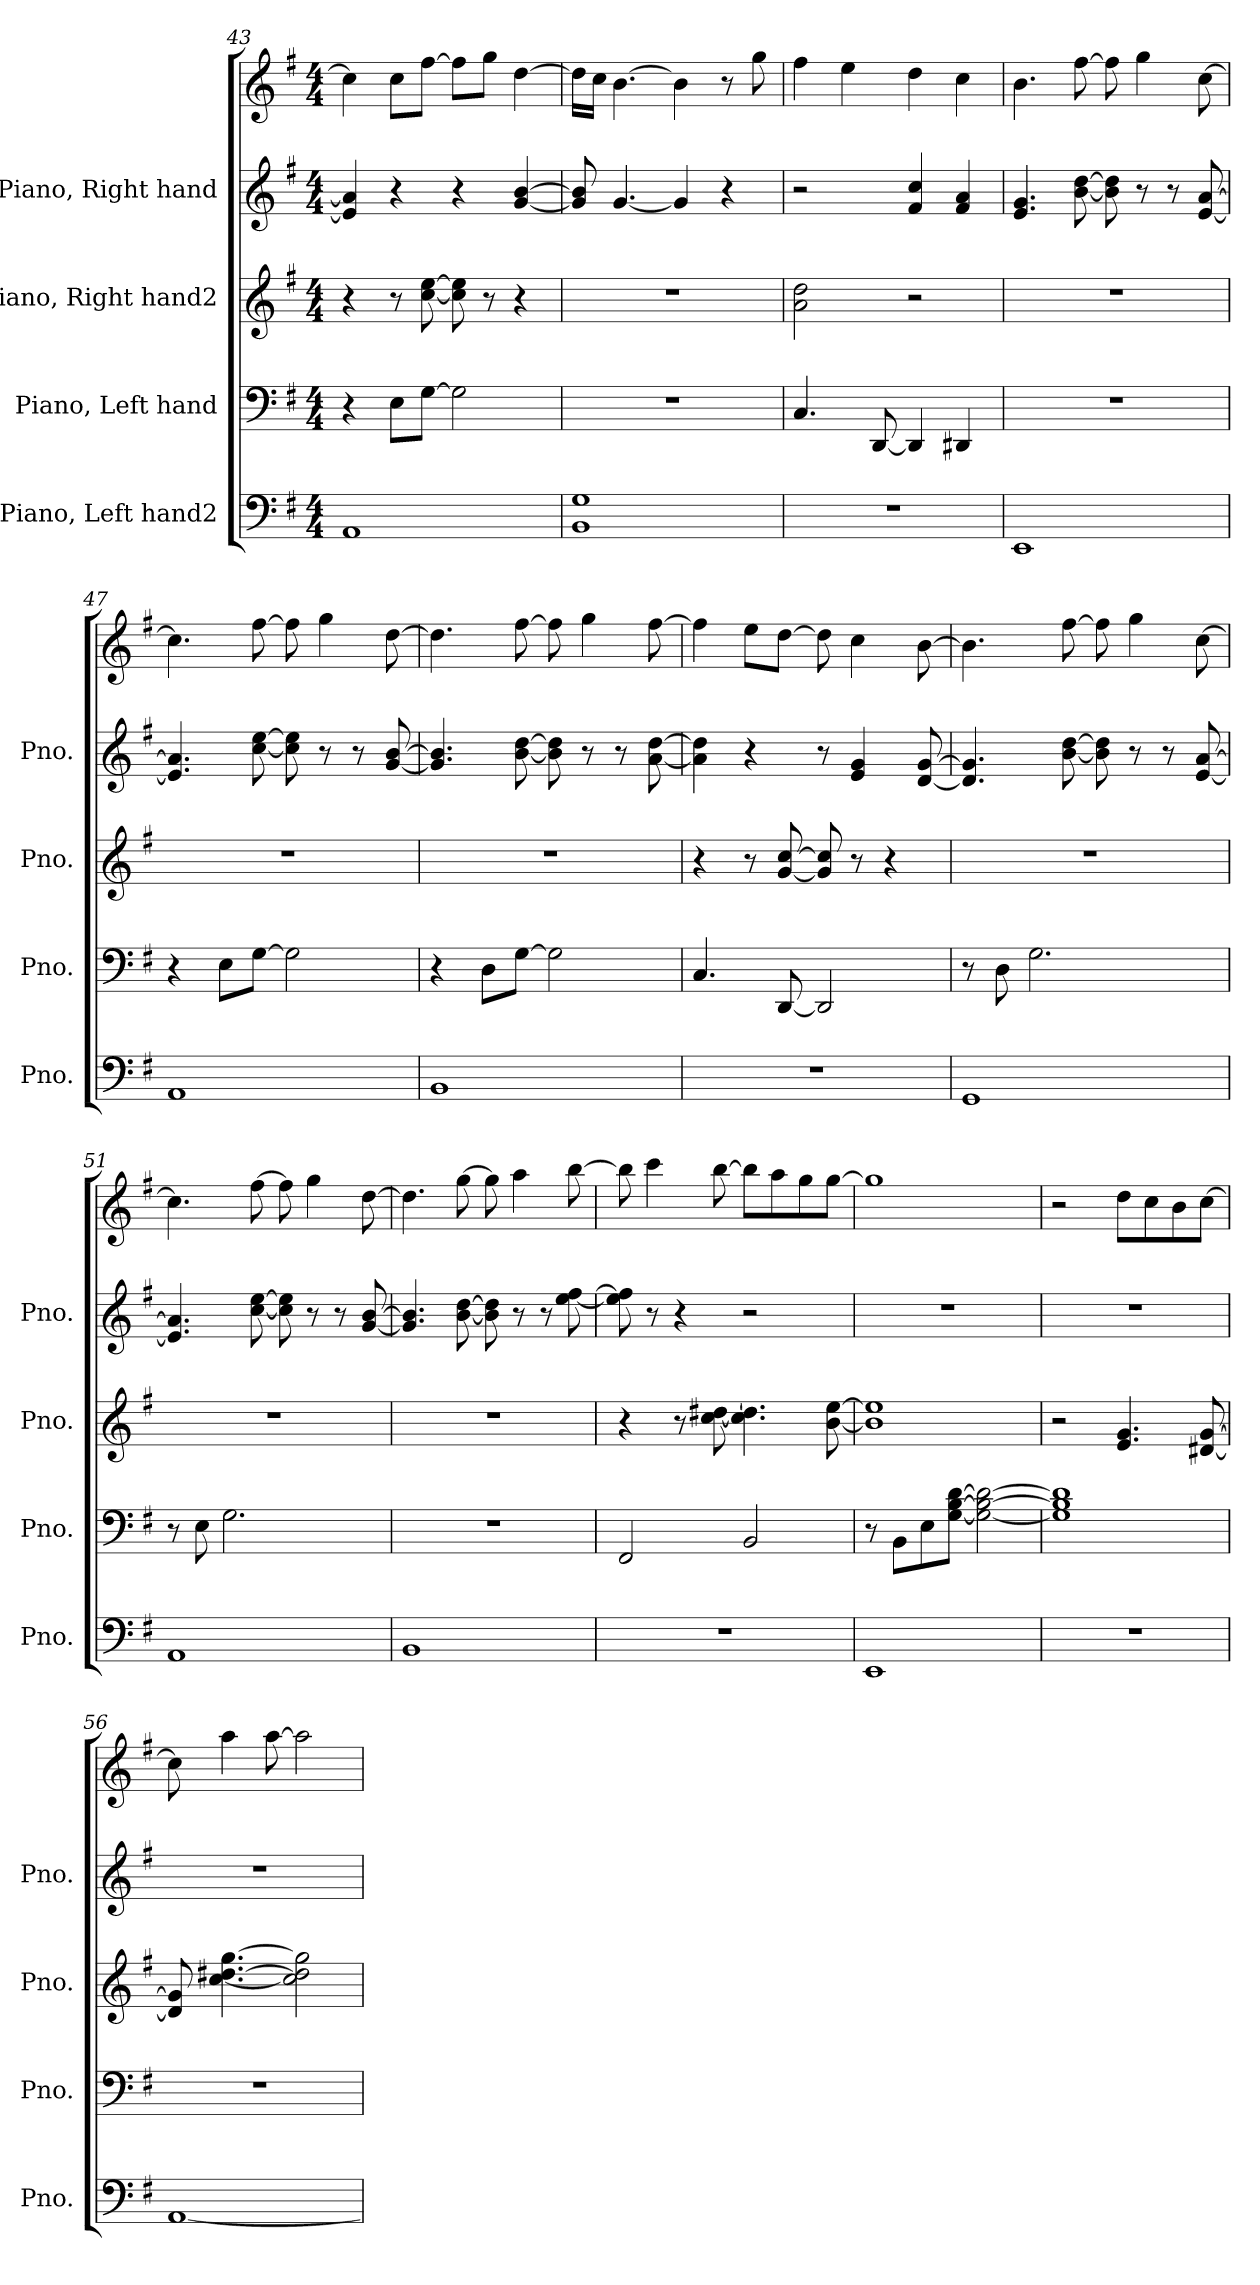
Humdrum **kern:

**kern	**kern	**kern	**kern	**kern
*part4	*part3	*part2	*part1	*part1
*staff5	*staff4	*staff3	*staff2	*staff1
*I"Piano, Left hand2	*I"Piano, Left hand	*I"Piano, Right hand2	*I"Piano, Right hand	*
*I'Pno.	*I'Pno.	*I'Pno.	*I'Pno.	*
*clefF4	*clefF4	*clefG2	*clefG2	*clefG2
*k[f#]	*k[f#]	*k[f#]	*k[f#]	*k[f#]
*M4/4	*M4/4	*M4/4	*M4/4	*M4/4
=43	=43	=43	=43	=43
1AA	4r	4r	4e/] 4a/]	4cc\]
.	8E\L	8r	4r	8cc\L
.	[8G\J	[8cc\ [8ee\	.	[8ff#\J
.	2G\]	8cc\] 8ee\]	4r	8ff#\L]
.	.	8r	.	8gg\J
.	.	4r	[4g/ [4b/	[4dd\
=44	=44	=44	=44	=44
1BB 1G	1r	1r	8g/] 8b/]	16dd\LL]
.	.	.	.	16cc\JJ
.	.	.	[4.g/	[4.b\
.	.	.	4g/]	4b\]
.	.	.	4r	8r
.	.	.	.	8gg\
=45	=45	=45	=45	=45
1r	4.C/	2a\ 2dd\	2r	4ff#\
.	.	.	.	4ee\
.	[8DD/	.	.	.
.	4DD/]	2r	4f#/ 4cc/	4dd\
.	4DD#X/	.	4f#/ 4a/	4cc\
!!LO:LB:g=z
=46	=46	=46	=46	=46
1EE	1r	1r	4.e/ 4.g/	4.b\
.	.	.	[8b\ [8dd\	[8ff#\
.	.	.	8b\] 8dd\]	8ff#\]
.	.	.	8r	4gg\
.	.	.	8r	.
.	.	.	[8e/ [8a/	[8cc\
=47	=47	=47	=47	=47
1AA	4r	1r	4.e/] 4.a/]	4.cc\]
.	8E\L	.	.	.
.	[8G\J	.	[8cc\ [8ee\	[8ff#\
.	2G\]	.	8cc\] 8ee\]	8ff#\]
.	.	.	8r	4gg\
.	.	.	8r	.
.	.	.	[8g/ [8b/	[8dd\
=48	=48	=48	=48	=48
1BB	4r	1r	4.g/] 4.b/]	4.dd\]
.	8D\L	.	.	.
.	[8G\J	.	[8b\ [8dd\	[8ff#\
.	2G\]	.	8b\] 8dd\]	8ff#\]
.	.	.	8r	4gg\
.	.	.	8r	.
.	.	.	[8a\ [8dd\	[8ff#\
=49	=49	=49	=49	=49
1r	4.C/	4r	4a\] 4dd\]	4ff#\]
.	.	8r	4r	8ee\L
.	[8DD/	[8g/ [8cc/	.	[8dd\J
.	2DD/]	8g/] 8cc/]	8r	8dd\]
.	.	8r	4e/ 4g/	4cc\
.	.	4r	.	.
.	.	.	[8d/ [8g/	[8b\
=50	=50	=50	=50	=50
1GG	8r	1r	4.d/] 4.g/]	4.b\]
.	8D\	.	.	.
.	2.G\	.	.	.
.	.	.	[8b\ [8dd\	[8ff#\
.	.	.	8b\] 8dd\]	8ff#\]
.	.	.	8r	4gg\
.	.	.	8r	.
.	.	.	[8e/ [8a/	[8cc\
!!LO:PB:g=z
=51	=51	=51	=51	=51
1AA	8r	1r	4.e/] 4.a/]	4.cc\]
.	8E\	.	.	.
.	2.G\	.	.	.
.	.	.	[8cc\ [8ee\	[8ff#\
.	.	.	8cc\] 8ee\]	8ff#\]
.	.	.	8r	4gg\
.	.	.	8r	.
.	.	.	[8g/ [8b/	[8dd\
=52	=52	=52	=52	=52
1BB	1r	1r	4.g/] 4.b/]	4.dd\]
.	.	.	[8b\ [8dd\	[8gg\
.	.	.	8b\] 8dd\]	8gg\]
.	.	.	8r	4aa\
.	.	.	8r	.
.	.	.	[8ee\ [8ff#\	[8bb\
=53	=53	=53	=53	=53
1r	2FF#/	4r	8ee\] 8ff#\]	8bb\]
.	.	.	8r	4ccc\
.	.	8r	4r	.
.	.	[8cc\ [8dd#X\	.	[8bb\
.	2BB/	4.cc\] 4.dd#\]	2r	8bb\L]
.	.	.	.	8aa\
.	.	.	.	8gg\
.	.	[8b\ [8ee\	.	[8gg\J
=54	=54	=54	=54	=54
1EE	8r	1b] 1ee]	1r	1gg]
.	8BB\L	.	.	.
.	8E\	.	.	.
.	[8G\ [8B\ [8d\J	.	.	.
.	2G\_ 2B\_ 2d\_	.	.	.
=55	=55	=55	=55	=55
1r	1G] 1B] 1d]	2r	1r	2r
.	.	4.e/ 4.g/	.	8dd\L
.	.	.	.	8cc\
.	.	.	.	8b\
.	.	[8d#X/ [8g/	.	[8cc\J
!!LO:LB:g=z
=56	=56	=56	=56	=56
[1AA	1r	8d#/] 8g/]	1r	8cc\]
.	.	[4.cc\ [4.dd#X\ [4.gg\	.	4aa\
.	.	.	.	[8aa\
.	.	2cc\] 2dd#\] 2gg\]	.	2aa\]
=	=	=	=	=
*-	*-	*-	*-	*-
